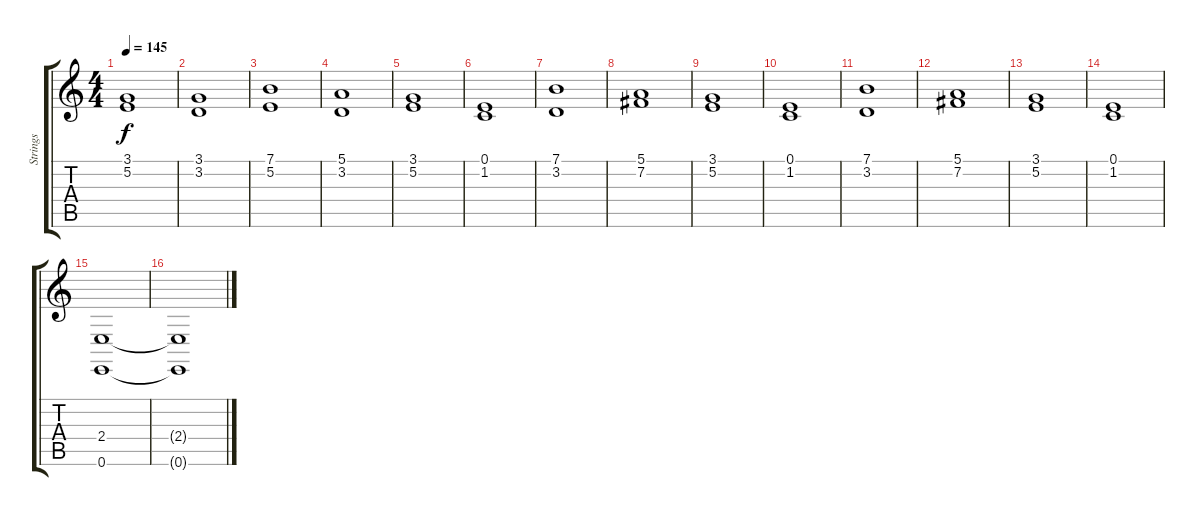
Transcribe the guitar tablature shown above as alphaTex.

\track ("Strings" "Strings") {instrument stringensemble1}
\staff {score tabs}
\tuning (E4 B3 G3 D3 A2 E2) {hide}
\ts (4 4)
\tempo 145
\clef g2
\ks c
(3.1 5.2).1{dy f} |
(3.1 3.2).1 |
(7.1 5.2).1 |
(5.1 3.2).1 |
(3.1 5.2).1 |
(0.1 1.2).1 |
(7.1 3.2).1 |
(5.1 7.2).1 |
(3.1 5.2).1 |
(0.1 1.2).1 |
(7.1 3.2).1 |
(5.1 7.2).1 |
(3.1 5.2).1 |
(0.1 1.2).1 |
(2.4 0.6).1 |
(2.4{t} 0.6{t}).1
